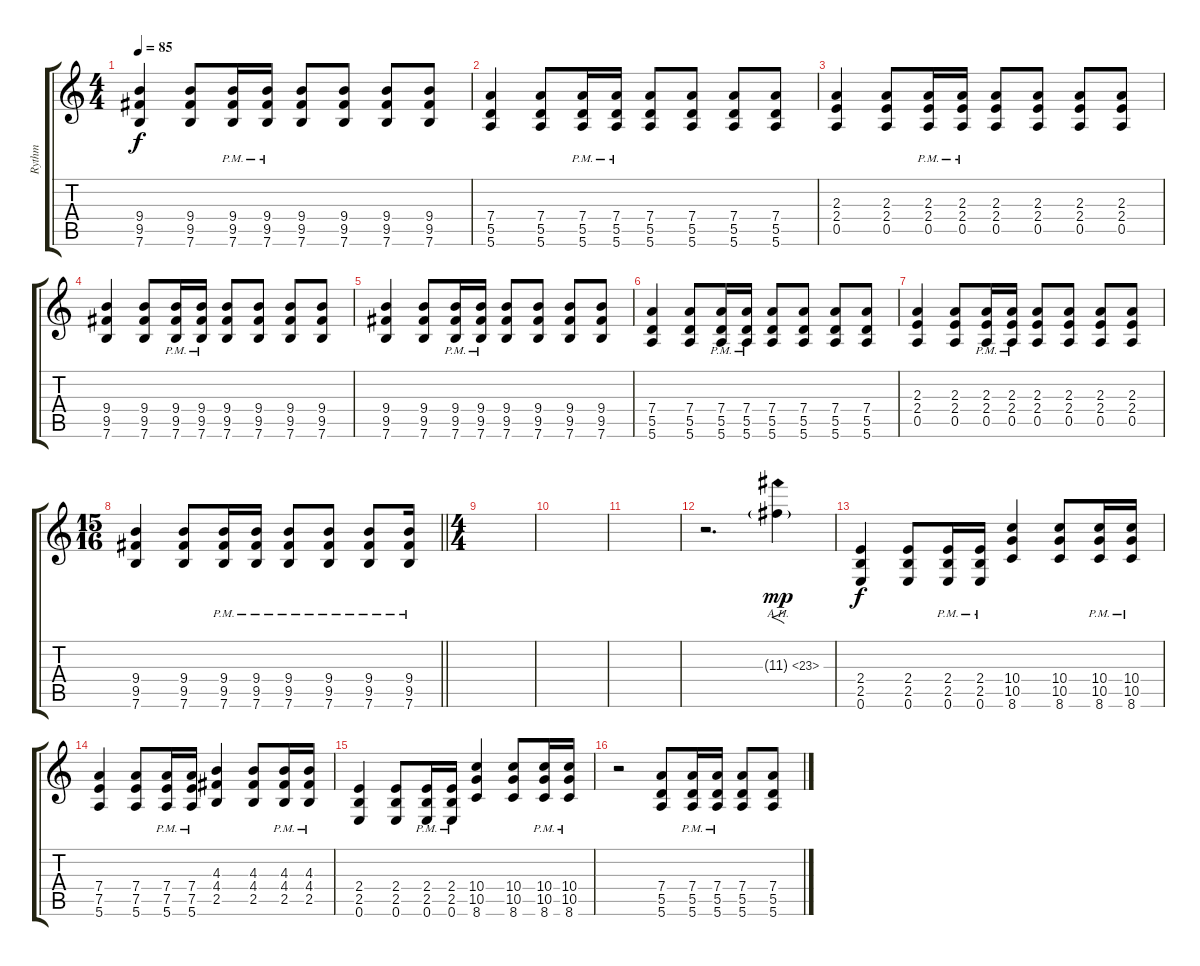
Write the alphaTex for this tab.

\track ("Rythm" "Rythm") {solo instrument distortionguitar}
\staff {score tabs}
\tuning (E4 B3 G3 D3 A2 E2) {hide}
\ts (4 4)
\section ("" "")
\tempo 85
\clef g2
\ks c
(9.4 9.5 7.6).4{dy f} (9.4 9.5 7.6).8 (9.4{pm} 9.5{pm} 7.6{pm}).16 (9.4{pm} 9.5{pm} 7.6{pm}).16 (9.4 9.5 7.6).8 (9.4 9.5 7.6).8 (9.4 9.5 7.6).8 (9.4 9.5 7.6).8 |
(7.4 5.5 5.6).4 (7.4 5.5 5.6).8 (7.4{pm} 5.5{pm} 5.6{pm}).16 (7.4{pm} 5.5{pm} 5.6{pm}).16 (7.4 5.5 5.6).8 (7.4 5.5 5.6).8 (7.4 5.5 5.6).8 (7.4 5.5 5.6).8 |
(2.3 2.4 0.5).4 (2.3 2.4 0.5).8 (2.3{pm} 2.4{pm} 0.5{pm}).16 (2.3{pm} 2.4{pm} 0.5{pm}).16 (2.3 2.4 0.5).8 (2.3 2.4 0.5).8 (2.3 2.4 0.5).8 (2.3 2.4 0.5).8 |
(9.4 9.5 7.6).4 (9.4 9.5 7.6).8 (9.4{pm} 9.5{pm} 7.6{pm}).16 (9.4{pm} 9.5{pm} 7.6{pm}).16 (9.4 9.5 7.6).8 (9.4 9.5 7.6).8 (9.4 9.5 7.6).8 (9.4 9.5 7.6).8 |
(9.4 9.5 7.6).4 (9.4 9.5 7.6).8 (9.4{pm} 9.5{pm} 7.6{pm}).16 (9.4{pm} 9.5{pm} 7.6{pm}).16 (9.4 9.5 7.6).8 (9.4 9.5 7.6).8 (9.4 9.5 7.6).8 (9.4 9.5 7.6).8 |
(7.4 5.5 5.6).4 (7.4 5.5 5.6).8 (7.4{pm} 5.5{pm} 5.6{pm}).16 (7.4{pm} 5.5{pm} 5.6{pm}).16 (7.4 5.5 5.6).8 (7.4 5.5 5.6).8 (7.4 5.5 5.6).8 (7.4 5.5 5.6).8 |
(2.3 2.4 0.5).4 (2.3 2.4 0.5).8 (2.3{pm} 2.4{pm} 0.5{pm}).16 (2.3{pm} 2.4{pm} 0.5{pm}).16 (2.3 2.4 0.5).8 (2.3 2.4 0.5).8 (2.3 2.4 0.5).8 (2.3 2.4 0.5).8 |
\ts (15 16)
\barLineRight lightlight
(9.4 9.5 7.6).4 (9.4 9.5 7.6).8 (9.4{pm} 9.5{pm} 7.6{pm}).16 (9.4{pm} 9.5{pm} 7.6{pm}).16 (9.4{pm} 9.5{pm} 7.6{pm}).8 (9.4{pm} 9.5{pm} 7.6{pm}).8 (9.4{pm} 9.5{pm} 7.6{pm}).8 (9.4{pm} 9.5{pm} 7.6{pm}).16 |
\ts (4 4)
\section ("" "")
|
|
|
r.2{d} 11.3{ah 12 g}.4{f dy mp} |
(2.4 2.5 0.6).4{dy f} (2.4 2.5 0.6).8 (2.4{pm} 2.5{pm} 0.6{pm}).16 (2.4{pm} 2.5{pm} 0.6{pm}).16 (10.4 10.5 8.6).4 (10.4 10.5 8.6).8 (10.4{pm} 10.5{pm} 8.6{pm}).16 (10.4{pm} 10.5{pm} 8.6{pm}).16 |
(7.4 7.5 5.6).4 (7.4 7.5 5.6).8 (7.4{pm} 7.5{pm} 5.6{pm}).16 (7.4{pm} 7.5{pm} 5.6{pm}).16 (4.3 4.4 2.5).4 (4.3 4.4 2.5).8 (4.3{pm} 4.4{pm} 2.5{pm}).16 (4.3{pm} 4.4{pm} 2.5{pm}).16 |
(2.4 2.5 0.6).4 (2.4 2.5 0.6).8 (2.4{pm} 2.5{pm} 0.6{pm}).16 (2.4{pm} 2.5{pm} 0.6{pm}).16 (10.4 10.5 8.6).4 (10.4 10.5 8.6).8 (10.4{pm} 10.5{pm} 8.6{pm}).16 (10.4{pm} 10.5{pm} 8.6{pm}).16 |
r.2 (7.4 5.5 5.6).8 (7.4{pm} 5.5{pm} 5.6{pm}).16 (7.4{pm} 5.5{pm} 5.6{pm}).16 (7.4 5.5 5.6).8 (7.4 5.5 5.6).8
